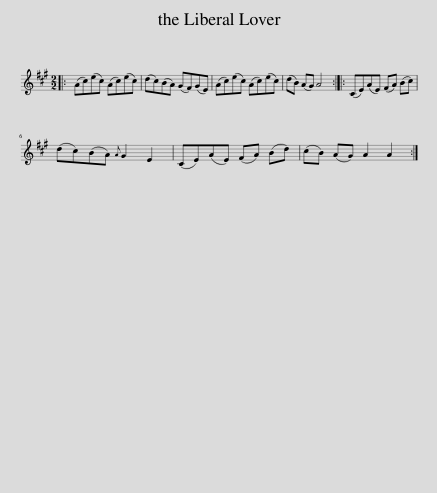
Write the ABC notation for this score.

X:1
L:1/8
M:2/2
I:linebreak $
K:A
V:1 treble
V:1
|: (Ac)(ec) (Ac)(ec) | (dc)(BA) (GF)(GE) | (Ac)(ec) (Ac)(ec) | (dB) (AG) A4 :: (CE)(AE) (FA) (Bc) |$ %5
 (dc)(BA){A} G2 E2 | (CE)(AE) (FA) (Bd) | (cB) (AG) A2 A2 :| %8
